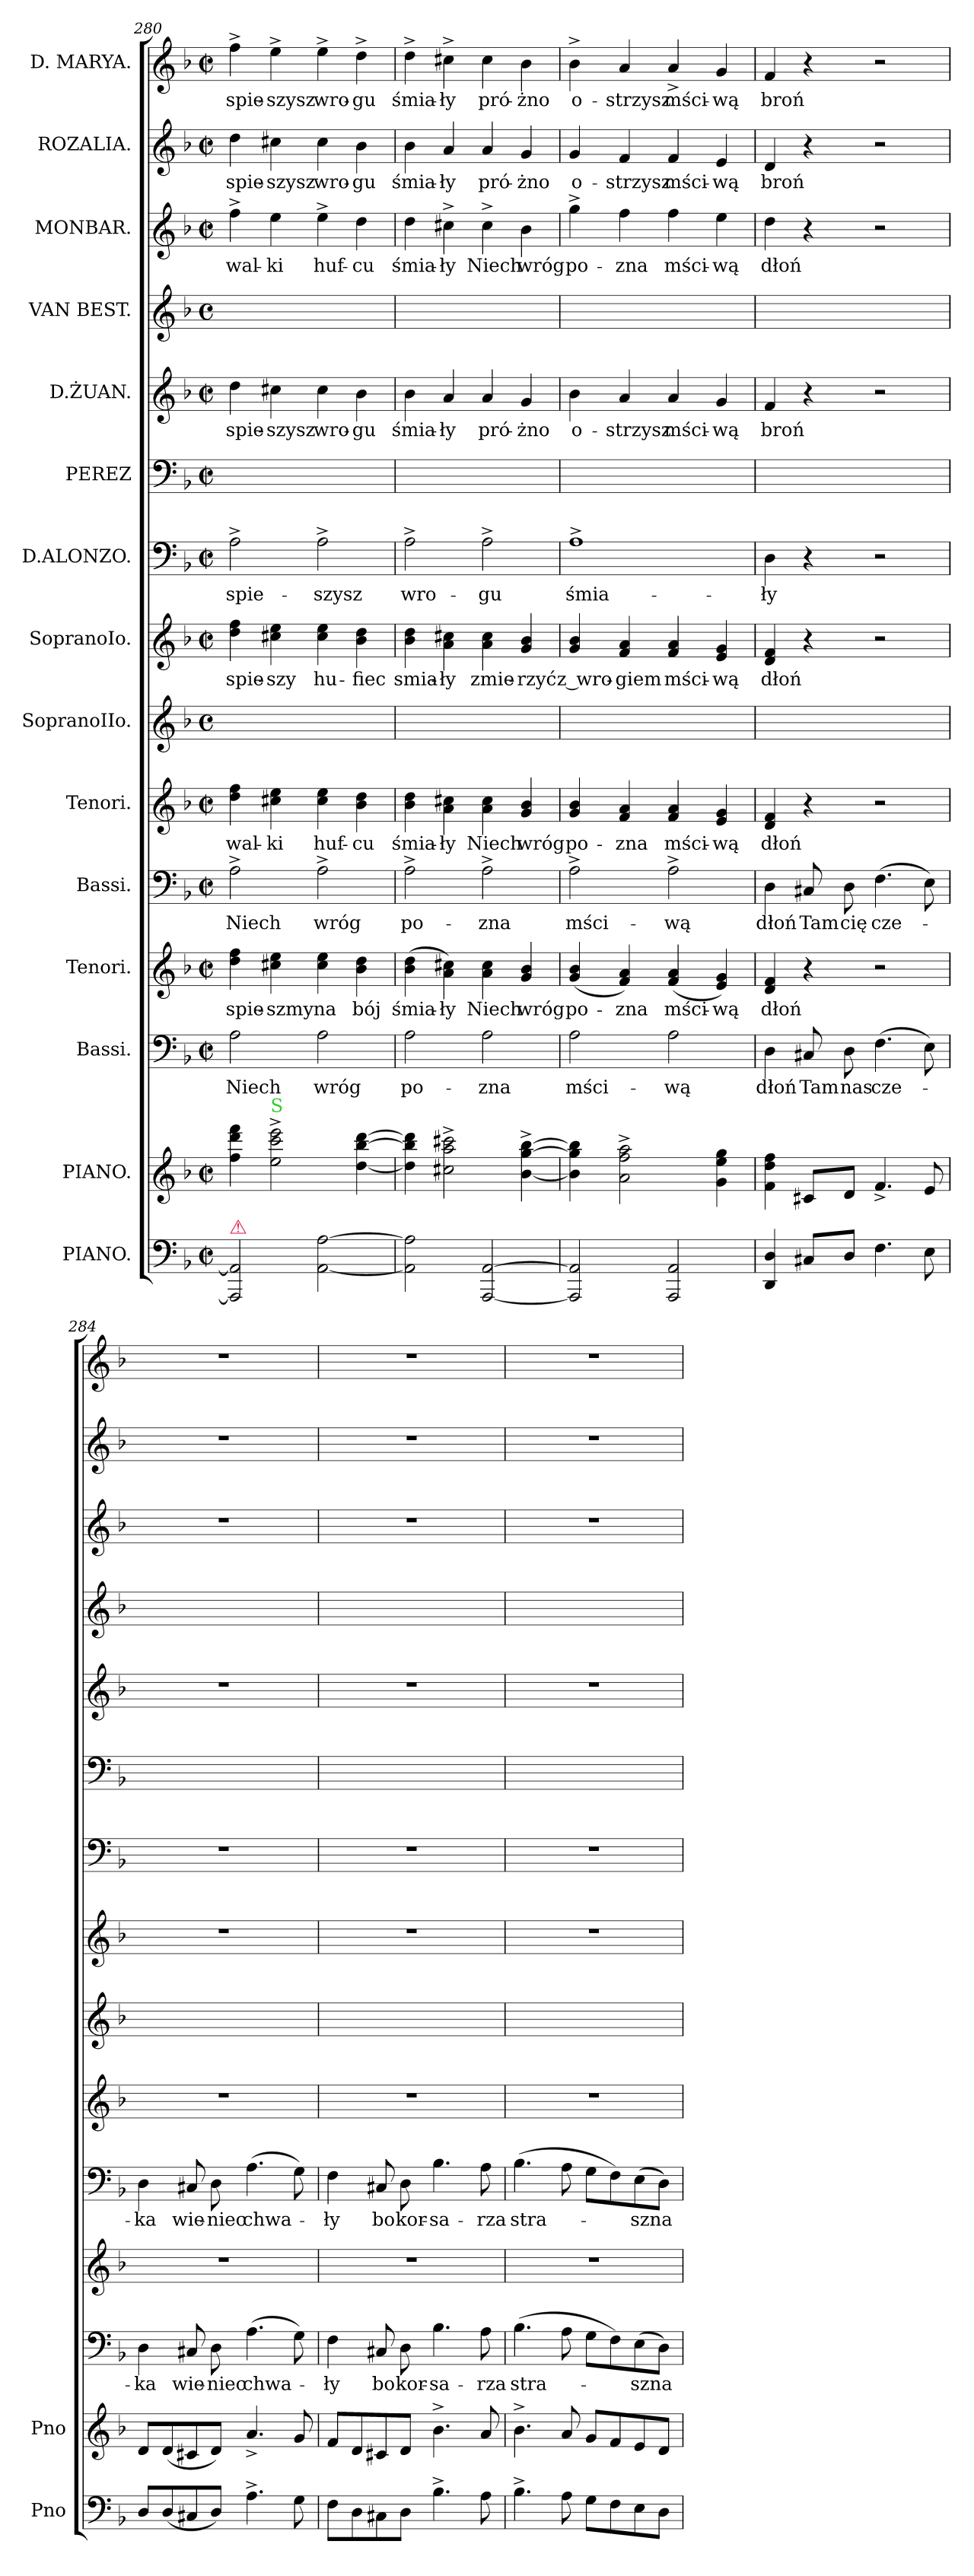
**kern	**kern	**kern	**text	**kern	**text	**kern	**text	**kern	**text	**kern	**kern	**text	**kern	**text	**kern	**text	**kern	**text	**kern	**text	**kern	**text	**kern	**text	**kern	**text
*part15	*part14	*part13	*part13	*part12	*part12	*part11	*part11	*part10	*part10	*part9	*part8	*part8	*part7	*part7	*part6	*part6	*part5	*part5	*part4	*part4	*part3	*part3	*part2	*part2	*part1	*part1
*staff15	*staff14	*staff13	*staff13	*staff12	*staff12	*staff11	*staff11	*staff10	*staff10	*staff9	*staff8	*staff8	*staff7	*staff7	*staff6	*staff6	*staff5	*staff5	*staff4	*staff4	*staff3	*staff3	*staff2	*staff2	*staff1	*staff1
*I"PIANO.	*I"PIANO.	*I"Bassi.	*	*I"Tenori.	*	*I"Bassi.	*	*I"Tenori.	*	*I"SopranoIIo.	*I"SopranoIo.	*	*I"D.ALONZO.	*	*I"PEREZ	*	*I"D.ŻUAN.	*	*I"VAN BEST.	*	*I"MONBAR.	*	*I"ROZALIA.	*	*I"D. MARYA.	*
*I'Pno	*I'Pno	*	*	*	*	*	*	*	*	*	*	*	*	*	*	*	*	*	*	*	*	*	*	*	*	*
*clefF4	*clefG2	*clefF4	*	*clefG2	*	*clefF4	*	*clefG2	*	*clefG2	*clefG2	*	*clefF4	*	*clefF4	*	*clefG2	*	*clefG2	*	*clefG2	*	*clefG2	*	*clefG2	*
*	*	*	*	*ITrd8c12	*	*	*	*ITrd8c12	*	*	*	*	*	*	*	*	*ITrd8c12	*	*ITrd8c12	*	*ITrd8c12	*	*	*	*	*
*k[b-]	*k[b-]	*k[b-]	*	*k[b-]	*	*k[b-]	*	*k[b-]	*	*k[b-]	*k[b-]	*	*k[b-]	*	*k[b-]	*	*k[b-]	*	*k[b-]	*	*k[b-]	*	*k[b-]	*	*k[b-]	*
*M2/2	*M2/2	*M2/2	*	*M2/2	*	*M2/2	*	*M2/2	*	*M4/4	*M2/2	*	*M2/2	*	*M2/2	*	*M2/2	*	*M4/4	*	*M2/2	*	*M2/2	*	*M2/2	*
*met(c|)	*met(c|)	*met(c|)	*	*met(c|)	*	*met(c|)	*	*met(c|)	*	*met(c)	*met(c|)	*	*met(c|)	*	*met(c|)	*	*met(c|)	*	*met(c)	*	*met(c|)	*	*met(c|)	*	*met(c|)	*
=280	=280	=280	=280	=280	=280	=280	=280	=280	=280	=280	=280	=280	=280	=280	=280	=280	=280	=280	=280	=280	=280	=280	=280	=280	=280	=280
!LO:TX:a:color=crimson:t=⚠	!	!	!	!	!	!	!	!	!	!	!	!	!	!	!	!	!	!	!	!	!	!	!	!	!	!
2AAA]/ 2AA]/	4ff\ 4ddd\ 4fff\	2A\	Niech	4d\ 4f\	spie-	2A^\	Niech	4d\ 4f\	wal-	1ryy	4dd\ 4ff\	spie-	2A^\	spie-	2A^\yy	Niech	4d\	spie-	4f\yy	spie-	4f^\	wal-	4dd\	spie-	4ff^\	spie-
!	!LO:TX:a:color=limegreen:t=S	!	!	!	!	!	!	!	!	!	!	!	!	!	!	!	!	!	!	!	!	!	!	!	!	!
.	2ee^\ 2ccc^\ 2eee^\	.	.	4c#X\ 4e\	-szmy	.	.	4c#X\ 4e\	-ki	.	4cc#X\ 4ee\	-szy	.	.	.	.	4c#X\	-szysz	4e\yy	-szmy	4e\	-ki	4cc#X\	-szysz	4ee^\	-szysz
[2AA\ [2A\	.	2A\	wróg	4c#\ 4e\	na	2A^\	wróg	4c#\ 4e\	huf-	.	4cc#\ 4ee\	hu-	2A^\	-szysz	2A^\yy	wróg	4c#\	wro-	4e\yy	na	4e^\	huf-	4cc#\	wro-	4ee^\	wro-
.	[4dd\ [4bb-\ [4ddd\	.	.	4B-\ 4d\	bój	.	.	4B-\ 4d\	-cu	.	4b-\ 4dd\	-fiec	.	.	.	.	4B-\	-gu	4d\yy	bój	4d\	-cu	4b-\	-gu	4dd^\	-gu
=281	=281	=281	=281	=281	=281	=281	=281	=281	=281	=281	=281	=281	=281	=281	=281	=281	=281	=281	=281	=281	=281	=281	=281	=281	=281	=281
2AA]\ 2A]\	4dd]\ 4bb-]\ 4ddd]\	2A\	po-	(4B-\ 4d\	śmia-	2A^\	po-	4B-\ 4d\	śmia-	1ryy	4b-\ 4dd\	smia-	2A^\	wro-	2A^\yy	po-	4B-\	śmia-	(4d\yy	śmia-	4d\	śmia-	4b-\	śmia-	4dd^\	śmia-
.	2cc#X^\ 2aa^\ 2ccc#X^\	.	.	4A\ 4c#X\)	-ły	.	.	4A\ 4c#X\	-ły	.	4a\ 4cc#X\	-ły	.	.	.	.	4A/	-ły	4c#Xyy)	-ły	4c#X^\	-ły	4a/	-ły	4cc#X^\	-ły
[2AAA/ [2AA/	.	2A\	-zna	4A\ 4c#\	Niech	2A^\	-zna	4A\ 4c#\	Niech	.	4a\ 4cc#\	zmie-	2A^\	-gu	2A^\yy	-zna	4A/	pró-	4c#\yy	Niech	4c#^\	Niech	4a/	pró-	4cc#\	pró-
.	[4b-^\ [4gg^\ [4bb-^\	.	.	4G/ 4B-/	wróg	.	.	4G/ 4B-/	wróg	.	4g/ 4b-/	-rzyć	.	.	.	.	4G/	-żno	4B-\yy	wróg	4B-\	wróg	4g/	-żno	4b-\	-żno
=282	=282	=282	=282	=282	=282	=282	=282	=282	=282	=282	=282	=282	=282	=282	=282	=282	=282	=282	=282	=282	=282	=282	=282	=282	=282	=282
2AAA]/ 2AA]/	4b-]\ 4gg]\ 4bb-]\	2A\	mści-	(4G/ 4B-/	po-	2A^\	mści-	4G/ 4B-/	po-	1ryy	4g/ 4b-/	z wro-	1A^	śmia-	2A^\yy	mści-	4B-\	o-	(4B-/yy	po-	4g^\	po-	4g/	o-	4b-^\	o-
.	2a^\ 2ff^\ 2aa^\	.	.	4F/ 4A/)	-zna	.	.	4F/ 4A/	-zna	.	4f/ 4a/	-giem	.	.	.	.	4A/	-strzysz	4A/yy)	-zna	4f\	-zna	4f/	-strzysz	4a/	-strzysz
2AAA/ 2AA/	.	2A\	-wą	(4F/ 4A/	mści-	2A^\	-wą	4F/ 4A/	mści-	.	4f/ 4a/	mści-	.	.	2A^\yy	-wą	4A/	mści-	(4A/yy	mści-	4f\	mści-	4f/	mści-	4a^>/	mści-
.	4g\ 4ee\ 4gg\	.	.	4E/ 4G/)	-wą	.	.	4E/ 4G/	-wą	.	4e/ 4g/	-wą	.	.	.	.	4G/	-wą	4G/yy)	-wą	4e\	-wą	4e/	-wą	4g/	-wą
=283	=283	=283	=283	=283	=283	=283	=283	=283	=283	=283	=283	=283	=283	=283	=283	=283	=283	=283	=283	=283	=283	=283	=283	=283	=283	=283
4DD/ 4D/	4f\ 4dd\ 4ff\	4D\	dłoń	4D/ 4F/	dłoń	4D\	dłoń	4D/ 4F/	dłoń	1ryy	4d/ 4f/	dłoń	4D\	-ły	4D\yy	dłoń	4F/	broń	4F/yy	dłoń	4d\	dłoń	4d/	broń	4f/	broń
8C#X/L	8c#X/L	8C#X/	Tam	4r	.	8C#X/	Tam	4r	.	.	4r	.	4r	.	8C#X/yy	Tam	4r	.	4ryy	.	4r	.	4r	.	4r	.
8D/J	8d/J	8D\	nas	.	.	8D\	cię	.	.	.	.	.	.	.	8D\yy	cię	.	.	.	.	.	.	.	.	.	.
4.F\	4.f^>/	(4.F\	cze-	2r	.	(4.F\	cze-	2r	.	.	2r	.	2r	.	(4.F\yy	cze-	2r	.	2ryy	.	2r	.	2r	.	2r	.
8E\	8e/	8E\)	.	.	.	8E\)	.	.	.	.	.	.	.	.	8E\yy)	.	.	.	.	.	.	.	.	.	.	.
=284	=284	=284	=284	=284	=284	=284	=284	=284	=284	=284	=284	=284	=284	=284	=284	=284	=284	=284	=284	=284	=284	=284	=284	=284	=284	=284
8D/L	8d/L	4D\	-ka	1r	.	4D\	-ka	1r	.	1ryy	1r	.	1r	.	4D\yy	-ka	1r	.	1ryy	.	1r	.	1r	.	1r	.
(8D/	(8d/	.	.	.	.	.	.	.	.	.	.	.	.	.	.	.	.	.	.	.	.	.	.	.	.	.
8C#X/	8c#X/	8C#X/	wie-	.	.	8C#X/	wie-	.	.	.	.	.	.	.	8C#X/yy	wie-	.	.	.	.	.	.	.	.	.	.
8D/J)	8d/J)	8D\	-niec	.	.	8D\	-niec	.	.	.	.	.	.	.	8D\yy	-niec	.	.	.	.	.	.	.	.	.	.
4.A^\	4.a^>/	(4.A\	chwa-	.	.	(4.A\	chwa-	.	.	.	.	.	.	.	(4.A\yy	chwa-	.	.	.	.	.	.	.	.	.	.
8G\	8g/	8G\)	.	.	.	8G\)	.	.	.	.	.	.	.	.	8G\yy)	.	.	.	.	.	.	.	.	.	.	.
=285	=285	=285	=285	=285	=285	=285	=285	=285	=285	=285	=285	=285	=285	=285	=285	=285	=285	=285	=285	=285	=285	=285	=285	=285	=285	=285
8F\L	8f/L	4F\	-ły	1r	.	4F\	-ły	1r	.	1ryy	1r	.	1r	.	4F\yy	-ły	1r	.	1ryy	.	1r	.	1r	.	1r	.
8D\	8d/	.	.	.	.	.	.	.	.	.	.	.	.	.	.	.	.	.	.	.	.	.	.	.	.	.
8C#X\	8c#X/	8C#X/	bo	.	.	8C#X/	bo	.	.	.	.	.	.	.	8C#X/yy	bo	.	.	.	.	.	.	.	.	.	.
8D\J	8d/J	8D\	kor-	.	.	8D\	kor-	.	.	.	.	.	.	.	8D\yy	kor-	.	.	.	.	.	.	.	.	.	.
4.B-^\	4.b-^\	4.B-\	-sa-	.	.	4.B-\	-sa-	.	.	.	.	.	.	.	4.B-\yy	-sa-	.	.	.	.	.	.	.	.	.	.
8A\	8a/	8A\	-rza	.	.	8A\	-rza	.	.	.	.	.	.	.	8A\yy	-rza	.	.	.	.	.	.	.	.	.	.
=286	=286	=286	=286	=286	=286	=286	=286	=286	=286	=286	=286	=286	=286	=286	=286	=286	=286	=286	=286	=286	=286	=286	=286	=286	=286	=286
4.B-^\	4.b-^\	(4.B-\	stra-	1r	.	(4.B-\	stra-	1r	.	1ryy	1r	.	1r	.	(4.B-\yy	stra-	1r	.	1ryy	.	1r	.	1r	.	1r	.
8A\	8a/	8A\	.	.	.	8A\	.	.	.	.	.	.	.	.	8A\yy	.	.	.	.	.	.	.	.	.	.	.
8G\L	8g/L	8G\L	.	.	.	8G\L	.	.	.	.	.	.	.	.	8G\Lyy	.	.	.	.	.	.	.	.	.	.	.
8F\	8f/	8F\)	.	.	.	8F\)	.	.	.	.	.	.	.	.	8F\yy)	.	.	.	.	.	.	.	.	.	.	.
8E\	8e/	(8E\	-szna	.	.	(8E\	-szna	.	.	.	.	.	.	.	(8E\yy	-szna	.	.	.	.	.	.	.	.	.	.
8D\J	8d/J	8D\J)	.	.	.	8D\J)	.	.	.	.	.	.	.	.	8D\Jyy)	.	.	.	.	.	.	.	.	.	.	.
=	=	=	=	=	=	=	=	=	=	=	=	=	=	=	=	=	=	=	=	=	=	=	=	=	=	=
*-	*-	*-	*-	*-	*-	*-	*-	*-	*-	*-	*-	*-	*-	*-	*-	*-	*-	*-	*-	*-	*-	*-	*-	*-	*-	*-
